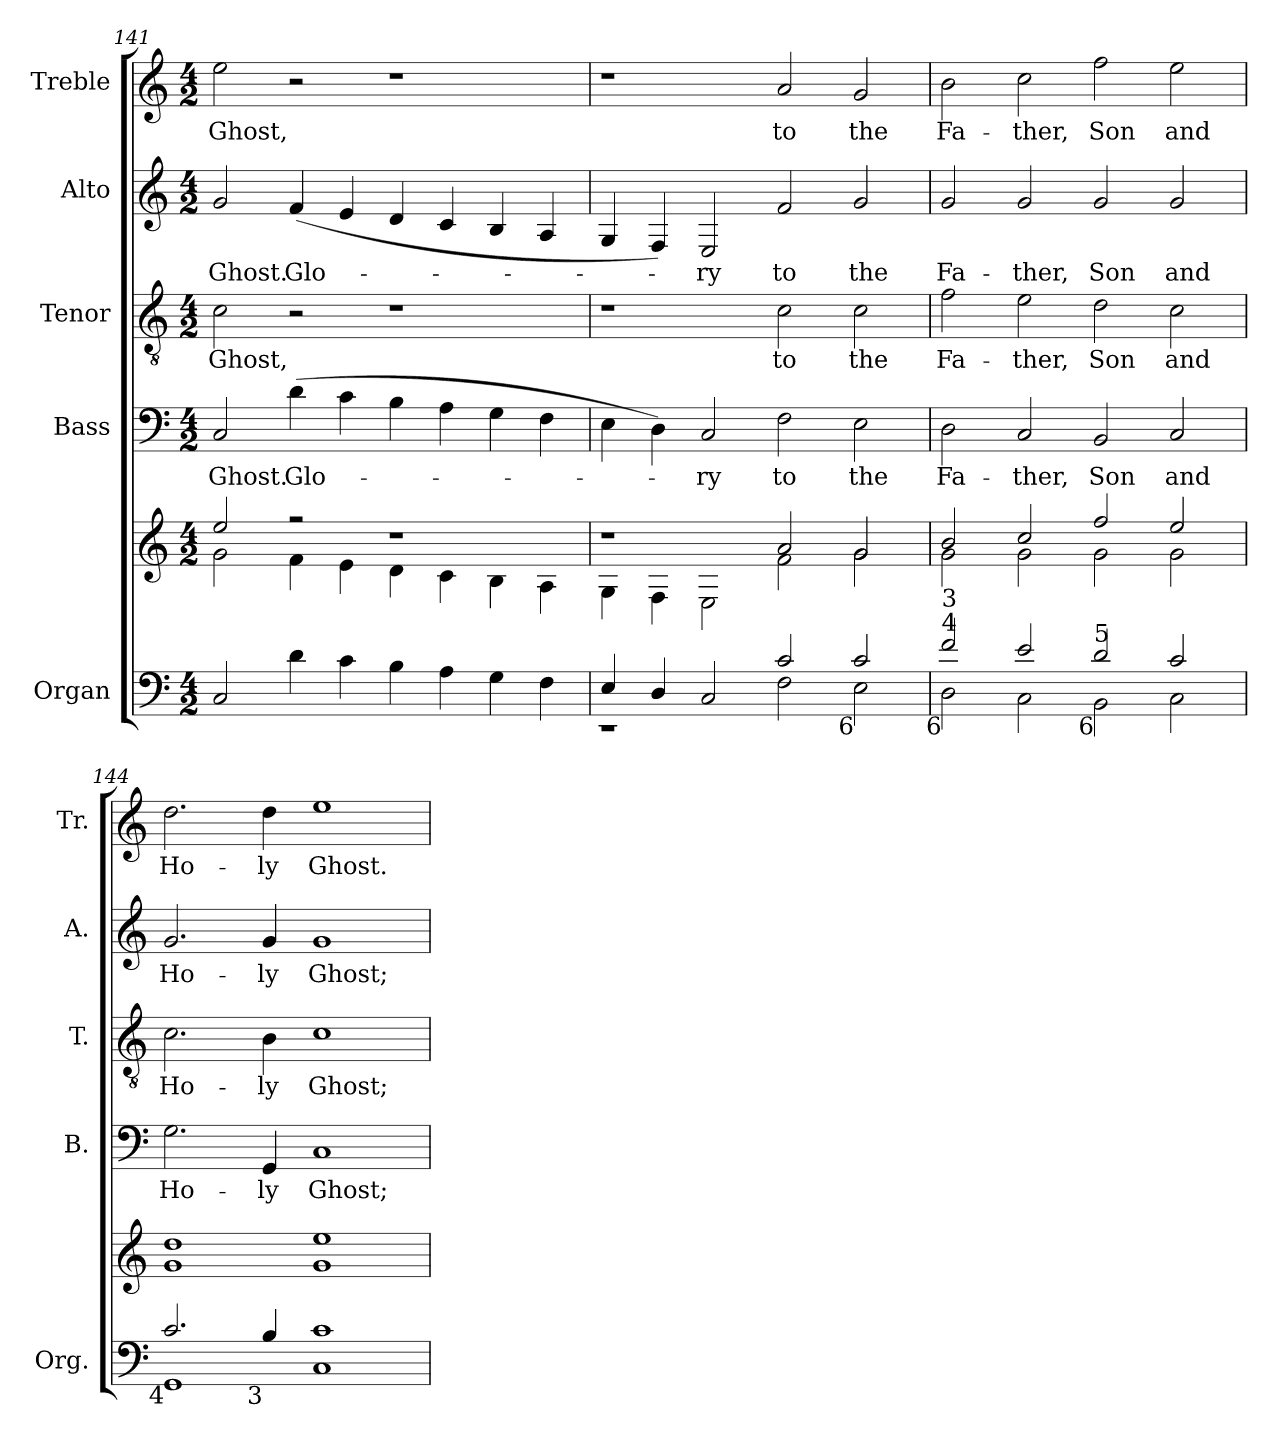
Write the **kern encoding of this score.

**kern	**kern	**kern	**text	**kern	**text	**kern	**text	**kern	**text
*part5	*part5	*part4	*part4	*part3	*part3	*part2	*part2	*part1	*part1
*staff6	*staff5	*staff4	*staff4	*staff3	*staff3	*staff2	*staff2	*staff1	*staff1
*I"Organ	*	*I"Bass	*	*I"Tenor	*	*I"Alto	*	*I"Treble	*
*I'Org.	*	*I'B.	*	*I'T.	*	*I'A.	*	*I'Tr.	*
*clefF4	*clefG2	*clefF4	*	*clefGv2	*	*clefG2	*	*clefG2	*
*	*	*	*	*ITrd7c12	*	*	*	*	*
*k[]	*k[]	*k[]	*	*k[]	*	*k[]	*	*k[]	*
*C:	*C:	*C:	*	*C:	*	*C:	*	*C:	*
*M4/2	*M4/2	*M4/2	*	*M4/2	*	*M4/2	*	*M4/2	*
=141	=141	=141	=141	=141	=141	=141	=141	=141	=141
*	*^	*	*	*	*	*	*	*	*
!	!	!	!	!LO:LY:b:color=#000000	!	!	!	!	!	!
!	!	!	!	!	!	!LO:LY:b:color=#000000	!	!	!	!
!	!	!	!	!	!	!	!	!LO:LY:b:color=#000000	!	!
!	!	!	!	!	!	!	!	!	!	!LO:LY:b:color=#000000
2Ci/	2eei/	2gi\	2Ci/	Ghost.	2Ci\	Ghost,	2gi/	Ghost.	2eei\	Ghost,
!	!	!	!	!LO:LY:b:color=#000000	!	!	!	!	!	!
!	!	!	!	!	!	!	!	!LO:LY:b:color=#000000	!	!
4di\	2r	4fi\	(4di\	Glo-	2r	.	(4fi/	Glo-	2r	.
4ci\	.	4ei\	4ci\	.	.	.	4ei/	.	.	.
4Bi\	1r	4di\	4Bi\	.	1r	.	4di/	.	1r	.
4Ai\	.	4ci\	4Ai\	.	.	.	4ci/	.	.	.
4Gi\	.	4Bi\	4Gi\	.	.	.	4Bi/	.	.	.
4Fi\	.	4Ai\	4Fi\	.	.	.	4Ai/	.	.	.
=142	=142	=142	=142	=142	=142	=142	=142	=142	=142	=142
*^	*	*	*	*	*	*	*	*	*	*
4Ei/	1r	1r	4Gi\	4Ei\	.	1r	.	4Gi/	.	1r	.
4Di/	.	.	4Fi\	4Di\)	.	.	.	4Fi/)	.	.	.
!	!	!	!	!	!LO:LY:b:color=#000000	!	!	!	!	!	!
!	!	!	!	!	!	!	!	!	!LO:LY:b:color=#000000	!	!
2Ci/	.	.	2Ei\	2Ci/	-ry	.	.	2Ei/	-ry	.	.
!	!	!	!	!	!LO:LY:b:color=#000000	!	!	!	!	!	!
!	!	!	!	!	!	!	!LO:LY:b:color=#000000	!	!	!	!
!	!	!	!	!	!	!	!	!	!LO:LY:b:color=#000000	!	!
!	!	!	!	!	!	!	!	!	!	!	!LO:LY:b:color=#000000
2ci/	2Fi\	2ai/	2fi\	2Fi\	to	2Ci\	to	2fi/	to	2ai/	to
!	!	!	!	!	!LO:LY:b:color=#000000	!	!	!	!	!	!
!	!	!	!	!	!	!	!LO:LY:b:color=#000000	!	!	!	!
!	!	!	!	!	!	!	!	!	!LO:LY:b:color=#000000	!	!
!LO:TX:b:rj:t=6	!	!	!	!	!	!	!	!	!	!	!
!	!	!	!	!	!	!	!	!	!	!	!LO:LY:b:color=#000000
2ci/	2Ei\	2gi/	2gi\	2Ei\	the	2Ci\	the	2gi/	the	2gi/	the
!!LO:LB:g=z
=143	=143	=143	=143	=143	=143	=143	=143	=143	=143	=143	=143
!	!	!	!	!	!LO:LY:b:color=#000000	!	!	!	!	!	!
!	!	!	!	!	!	!	!LO:LY:b:color=#000000	!	!	!	!
!	!	!	!	!	!	!	!	!	!LO:LY:b:color=#000000	!	!
!LO:TX:b:rj:t=6	!	!	!	!	!	!	!	!	!	!	!
!LO:TX:t=4	!	!	!	!	!	!	!	!	!	!	!
!LO:TX:t=3	!	!	!	!	!	!	!	!	!	!	!
!	!	!	!	!	!	!	!	!	!	!	!LO:LY:b:color=#000000
2fi/	2Di\	2bi/	2gi\	2Di\	Fa-	2Fi\	Fa-	2gi/	Fa-	2bi\	Fa-
!	!	!	!	!	!LO:LY:b:color=#000000	!	!	!	!	!	!
!	!	!	!	!	!	!	!LO:LY:b:color=#000000	!	!	!	!
!	!	!	!	!	!	!	!	!	!LO:LY:b:color=#000000	!	!
!	!	!	!	!	!	!	!	!	!	!	!LO:LY:b:color=#000000
2ei/	2Ci\	2cci/	2gi\	2Ci/	-ther,	2Ei\	-ther,	2gi/	-ther,	2cci\	-ther,
!	!	!	!	!	!LO:LY:b:color=#000000	!	!	!	!	!	!
!	!	!	!	!	!	!	!LO:LY:b:color=#000000	!	!	!	!
!	!	!	!	!	!	!	!	!	!LO:LY:b:color=#000000	!	!
!LO:TX:b:rj:t=6	!	!	!	!	!	!	!	!	!	!	!
!LO:TX:t=5	!	!	!	!	!	!	!	!	!	!	!
!	!	!	!	!	!	!	!	!	!	!	!LO:LY:b:color=#000000
2di/	2BBi\	2ffi/	2gi\	2BBi/	Son	2Di\	Son	2gi/	Son	2ffi\	Son
!	!	!	!	!	!LO:LY:b:color=#000000	!	!	!	!	!	!
!	!	!	!	!	!	!	!LO:LY:b:color=#000000	!	!	!	!
!	!	!	!	!	!	!	!	!	!LO:LY:b:color=#000000	!	!
!	!	!	!	!	!	!	!	!	!	!	!LO:LY:b:color=#000000
2ci/	2Ci\	2eei/	2gi\	2Ci/	and	2Ci\	and	2gi/	and	2eei\	and
=144	=144	=144	=144	=144	=144	=144	=144	=144	=144	=144	=144
!	!	!	!	!	!LO:LY:b:color=#000000	!	!	!	!	!	!
!	!	!	!	!	!	!	!LO:LY:b:color=#000000	!	!	!	!
!	!	!	!	!	!	!	!	!	!LO:LY:b:color=#000000	!	!
!LO:TX:b:rj:t=4	!	!	!	!	!	!	!	!	!	!	!
!	!	!	!	!	!	!	!	!	!	!	!LO:LY:b:color=#000000
2.ci/	1GGi	1ddi	1gi	2.Gi\	Ho-	2.Ci\	Ho-	2.gi/	Ho-	2.ddi\	Ho-
!	!	!	!	!	!LO:LY:b:color=#000000	!	!	!	!	!	!
!	!	!	!	!	!	!	!LO:LY:b:color=#000000	!	!	!	!
!	!	!	!	!	!	!	!	!	!LO:LY:b:color=#000000	!	!
!LO:TX:b:rj:t=3	!	!	!	!	!	!	!	!	!	!	!
!	!	!	!	!	!	!	!	!	!	!	!LO:LY:b:color=#000000
4Bi/	.	.	.	4GGi/	-ly	4BBi\	-ly	4gi/	-ly	4ddi\	-ly
!	!	!	!	!	!LO:LY:b:color=#000000	!	!	!	!	!	!
!	!	!	!	!	!	!	!LO:LY:b:color=#000000	!	!	!	!
!	!	!	!	!	!	!	!	!	!LO:LY:b:color=#000000	!	!
!	!	!	!	!	!	!	!	!	!	!	!LO:LY:b:color=#000000
1ci	1Ci	1eei	1gi	1Ci	Ghost;	1Ci	Ghost;	1gi	Ghost;	1eei	Ghost.
*v	*v	*	*	*	*	*	*	*	*	*	*
*	*v	*v	*	*	*	*	*	*	*	*
=	=	=	=	=	=	=	=	=	=
*-	*-	*-	*-	*-	*-	*-	*-	*-	*-
